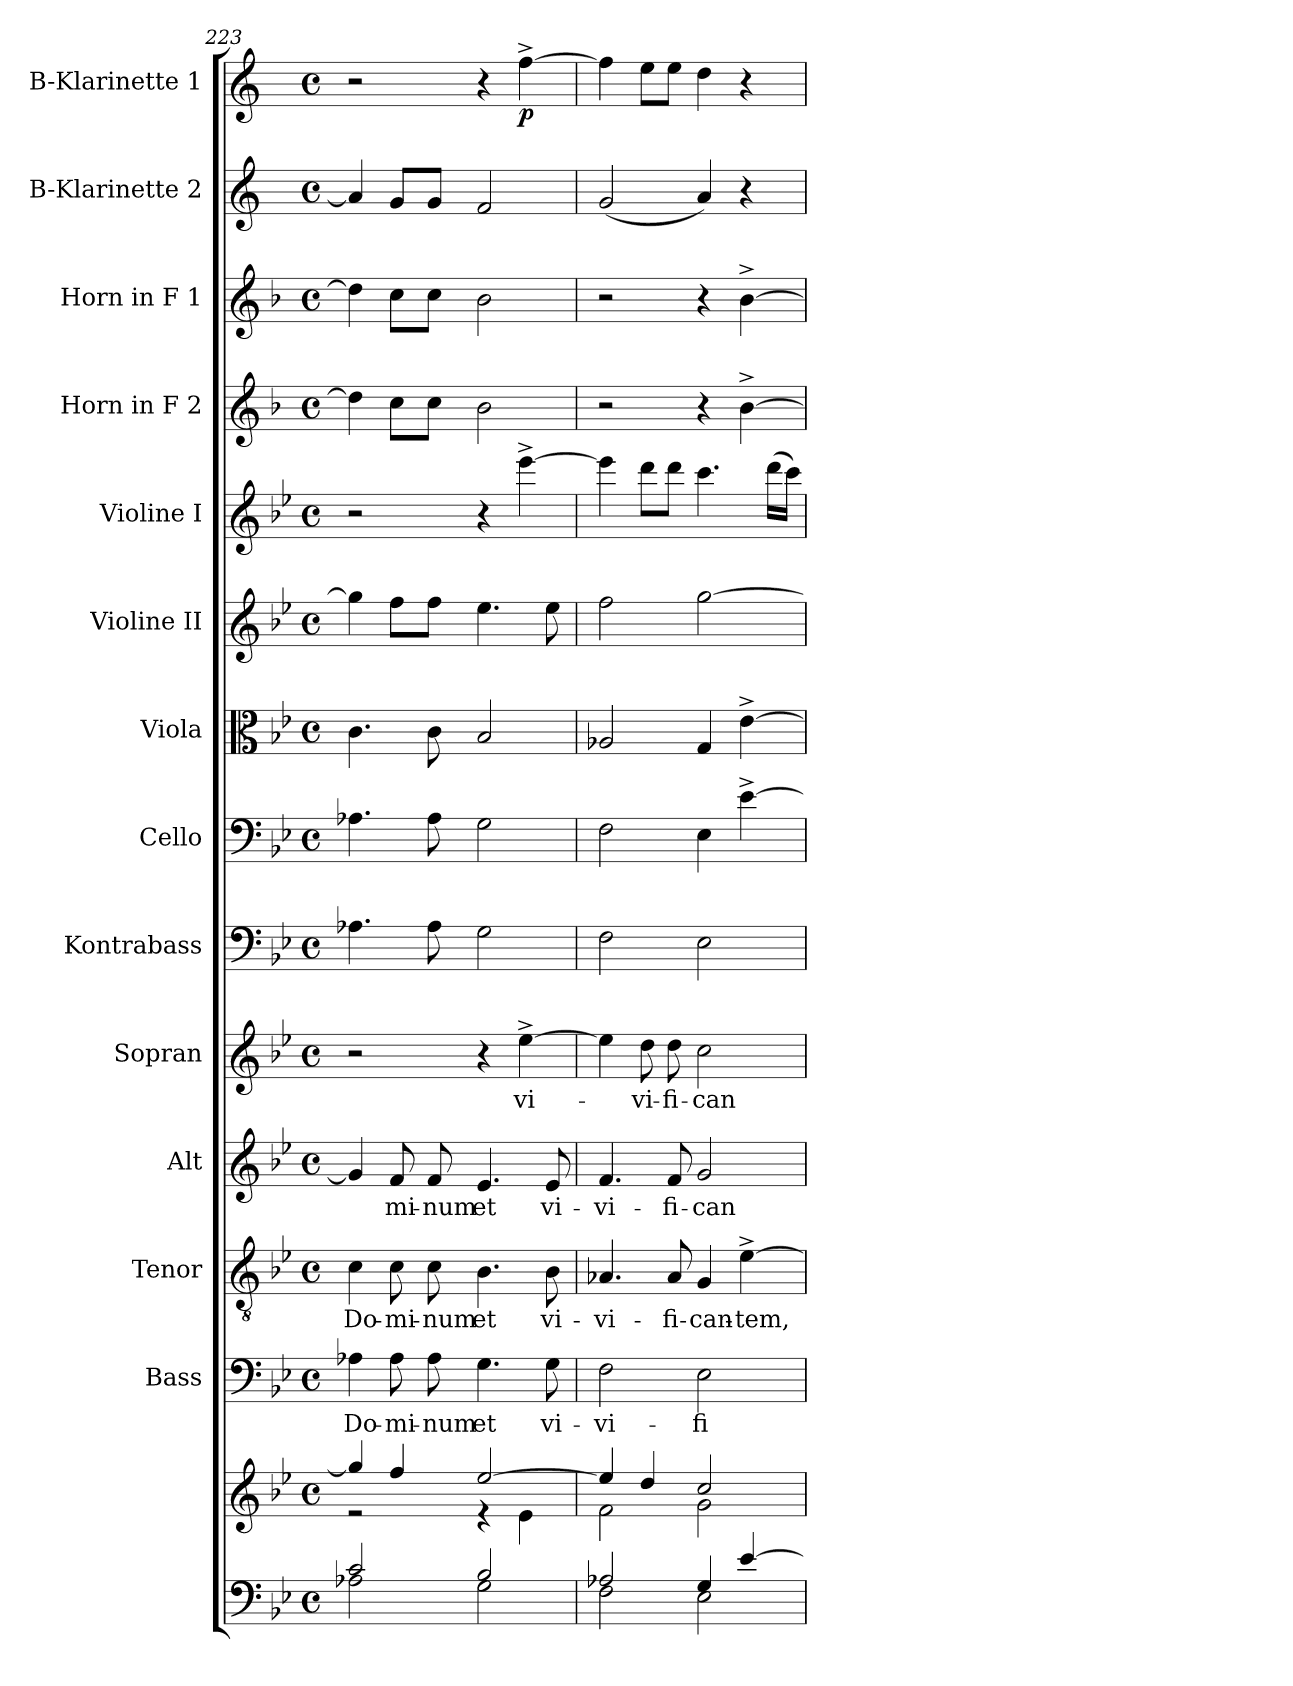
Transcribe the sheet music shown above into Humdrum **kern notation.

**kern	**kern	**kern	**text	**kern	**text	**kern	**text	**kern	**text	**kern	**kern	**kern	**kern	**kern	**kern	**kern	**kern	**kern	**dynam
*part14	*part14	*part13	*part13	*part12	*part12	*part11	*part11	*part10	*part10	*part9	*part8	*part7	*part6	*part5	*part4	*part3	*part2	*part1	*part1
*staff15	*staff14	*staff13	*staff13	*staff12	*staff12	*staff11	*staff11	*staff10	*staff10	*staff9	*staff8	*staff7	*staff6	*staff5	*staff4	*staff3	*staff2	*staff1	*staff1
*	*	*I"Bass	*	*I"Tenor	*	*I"Alt	*	*I"Sopran	*	*I"Kontrabass	*I"Cello	*I"Viola	*I"Violine II	*I"Violine I	*I"Horn in F 2	*I"Horn in F 1	*I"B-Klarinette 2	*I"B-Klarinette 1	*
*	*	*I'B.	*	*I'T.	*	*I'A.	*	*I'S.	*	*I'Kb.	*	*I'Vla.	*I'Vl. II	*I'Vl. I	*	*	*I'B Kl. 2	*I'B Kl. 1	*
*clefF4	*clefG2	*clefF4	*	*clefGv2	*	*clefG2	*	*clefG2	*	*clefF4	*clefF4	*clefC3	*clefG2	*clefG2	*clefG2	*clefG2	*clefG2	*clefG2	*
*	*	*	*	*	*	*	*	*	*	*ITrd7c12	*	*	*	*	*ITrd4c7	*ITrd4c7	*ITrd1c2	*ITrd1c2	*
*k[b-e-]	*k[b-e-]	*k[b-e-]	*	*k[b-e-]	*	*k[b-e-]	*	*k[b-e-]	*	*k[b-e-]	*k[b-e-]	*k[b-e-]	*k[b-e-]	*k[b-e-]	*k[b-e-]	*k[b-e-]	*k[b-e-]	*k[b-e-]	*
*B-:	*B-:	*B-:	*	*B-:	*	*B-:	*	*B-:	*	*B-:	*B-:	*B-:	*B-:	*B-:	*B-:	*B-:	*B-:	*B-:	*
*M4/4	*M4/4	*M4/4	*	*M4/4	*	*M4/4	*	*M4/4	*	*M4/4	*M4/4	*M4/4	*M4/4	*M4/4	*M4/4	*M4/4	*M4/4	*M4/4	*
*met(c)	*met(c)	*met(c)	*	*met(c)	*	*met(c)	*	*met(c)	*	*met(c)	*met(c)	*met(c)	*met(c)	*met(c)	*met(c)	*met(c)	*met(c)	*met(c)	*
=223	=223	=223	=223	=223	=223	=223	=223	=223	=223	=223	=223	=223	=223	=223	=223	=223	=223	=223	=223
*^	*^	*	*	*	*	*	*	*	*	*	*	*	*	*	*	*	*	*	*
!	!	!	!	!	!LO:LY:b	!	!LO:LY:b	!	!	!	!	!	!	!	!	!	!	!	!	!	!
2c/	2A-X\	4gg/]	2re	4A-X\	Do-	4c\	Do-	4g/]	.	2r	.	4.AA-X\	4.A-X\	4.c\	4gg\]	2r	4g\]	4g\]	4g/]	2r	.
!	!	!	!	!	!LO:LY:b	!	!LO:LY:b	!	!LO:LY:b	!	!	!	!	!	!	!	!	!	!	!	!
.	.	4ff/	.	8A-\	-mi-	8c\	-mi-	8f/	-mi-	.	.	.	.	.	8ff\L	.	8f\L	8f\L	8f/L	.	.
!	!	!	!	!	!LO:LY:b	!	!LO:LY:b	!	!LO:LY:b	!	!	!	!	!	!	!	!	!	!	!	!
.	.	.	.	8A-\	-num	8c\	-num	8f/	-num	.	.	8AA-\	8A-\	8c\	8ff\J	.	8f\J	8f\J	8f/J	.	.
!	!	!	!	!	!LO:LY:b	!	!LO:LY:b	!	!LO:LY:b	!	!	!	!	!	!	!	!	!	!	!	!
2B-/	2G\	[>2ee-/	4re	4.G\	et	4.B-\	et	4.e-/	et	4r	.	2GG\	2G\	2B-/	4.ee-\	4r	2e-\	2e-\	2e-/	4r	.
!	!	!	!	!	!	!	!	!	!	!	!LO:LY:b	!	!	!	!	!	!	!	!	!	!LO:DY:b
.	.	.	4e-\	.	.	.	.	.	.	[4ee-^>\	vi-	.	.	.	.	[4eee-^>\	.	.	.	[4ee-^>\	p
!	!	!	!	!	!LO:LY:b	!	!LO:LY:b	!	!LO:LY:b	!	!	!	!	!	!	!	!	!	!	!	!
.	.	.	.	8G\	vi-	8B-\	vi-	8e-/	vi-	.	.	.	.	.	8ee-\	.	.	.	.	.	.
=224	=224	=224	=224	=224	=224	=224	=224	=224	=224	=224	=224	=224	=224	=224	=224	=224	=224	=224	=224	=224	=224
!	!	!	!	!	!LO:LY:b	!	!LO:LY:b	!	!LO:LY:b	!	!	!	!	!	!	!	!	!	!	!	!
2A-X/	2F\	4ee-/]	2f\	2F\	-vi-	4.A-X/	-vi-	4.f/	-vi-	4ee-\]	.	2FF\	2F\	2A-X/	2ff\	4eee-\]	2r	2r	(<2f/	4ee-\]	.
!	!	!	!	!	!	!	!	!	!	!	!LO:LY:b	!	!	!	!	!	!	!	!	!	!
.	.	4dd/	.	.	.	.	.	.	.	8dd\	-vi-	.	.	.	.	8ddd\L	.	.	.	8dd\L	.
!	!	!	!	!	!	!	!LO:LY:b	!	!LO:LY:b	!	!LO:LY:b	!	!	!	!	!	!	!	!	!	!
.	.	.	.	.	.	8A-/	-fi-	8f/	-fi-	8dd\	-fi-	.	.	.	.	8ddd\J	.	.	.	8dd\J	.
!	!	!	!	!	!LO:LY:b	!	!LO:LY:b	!	!LO:LY:b	!	!LO:LY:b	!	!	!	!	!	!	!	!	!	!
4G/	2E-\	2cc/	2g\	2E-\	-fi-	4G/	-can-	2g/	-can-	2cc\	-can-	2EE-\	4E-\	4G/	[2gg\	4.ccc\	4r	4r	4g/)	4cc\	.
!	!	!	!	!	!	!	!LO:LY:b	!	!	!	!	!	!	!	!	!	!	!	!	!	!
[>4e-/	.	.	.	.	.	[4e-^>\	-tem,	.	.	.	.	.	[4e-^>\	[4e-^>\	.	.	[4e-^>\	[4e-^>\	4r	4r	.
.	.	.	.	.	.	.	.	.	.	.	.	.	.	.	.	(>16ddd\LL	.	.	.	.	.
.	.	.	.	.	.	.	.	.	.	.	.	.	.	.	.	16ccc\JJ)	.	.	.	.	.
*v	*v	*	*	*	*	*	*	*	*	*	*	*	*	*	*	*	*	*	*	*	*
*	*v	*v	*	*	*	*	*	*	*	*	*	*	*	*	*	*	*	*	*	*
=	=	=	=	=	=	=	=	=	=	=	=	=	=	=	=	=	=	=	=
*-	*-	*-	*-	*-	*-	*-	*-	*-	*-	*-	*-	*-	*-	*-	*-	*-	*-	*-	*-
